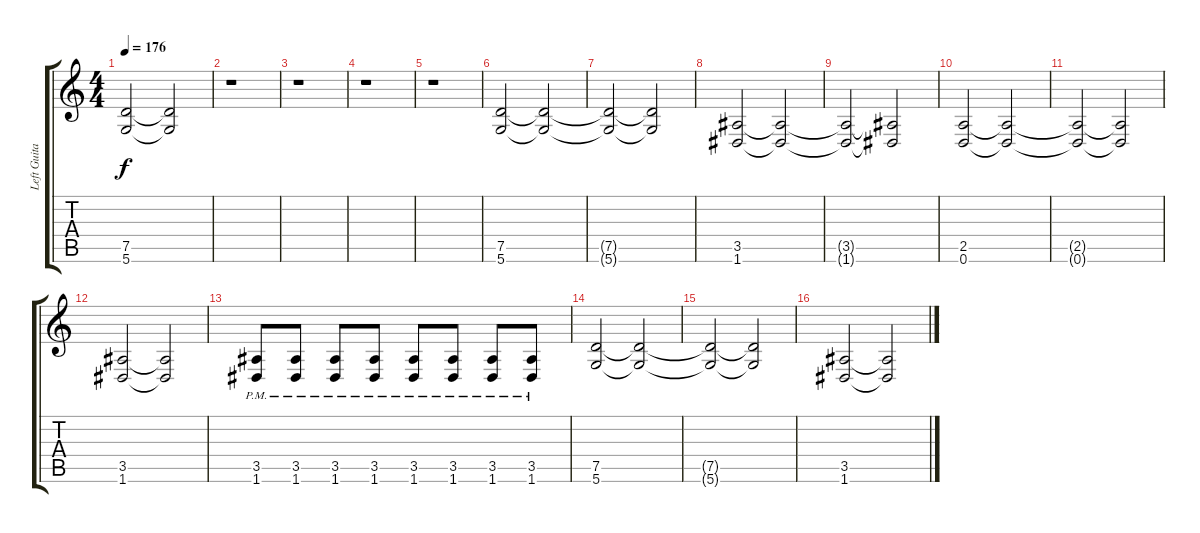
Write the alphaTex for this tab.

\track ("Left Guitar" "Left Guita") {instrument distortionguitar}
\staff {score tabs}
\tuning (D4 A3 F3 C3 G2 D2) {hide}
\ts (4 4)
\tempo 176
\clef g2
\ks c
(7.5{t} 5.6{t}).2{dy f} (7.5{t} 5.6{t}).2 |
r.1 |
r.1 |
r.1 |
r.1 |
(7.5 5.6).2 (7.5{t} 5.6{t}).2 |
(7.5{t} 5.6{t}).2 (7.5{t} 5.6{t}).2 |
(3.5 1.6).2 (3.5{t} 1.6{t}).2 |
(3.5{t} 1.6{t}).2 (3.5{t} 1.6{t}).2 |
(2.5 0.6).2 (2.5{t} 0.6{t}).2 |
(2.5{t} 0.6{t}).2 (2.5{t} 0.6{t}).2 |
(3.5 1.6).2 (3.5{t} 1.6{t}).2 |
(3.5{pm} 1.6{pm}).8 (3.5{pm} 1.6{pm}).8 (3.5{pm} 1.6{pm}).8 (3.5{pm} 1.6{pm}).8 (3.5{pm} 1.6{pm}).8 (3.5{pm} 1.6{pm}).8 (3.5{pm} 1.6{pm}).8 (3.5{pm} 1.6{pm}).8 |
(7.5 5.6).2 (7.5{t} 5.6{t}).2 |
(7.5{t} 5.6{t}).2 (7.5{t} 5.6{t}).2 |
(3.5 1.6).2 (3.5{t} 1.6{t}).2
